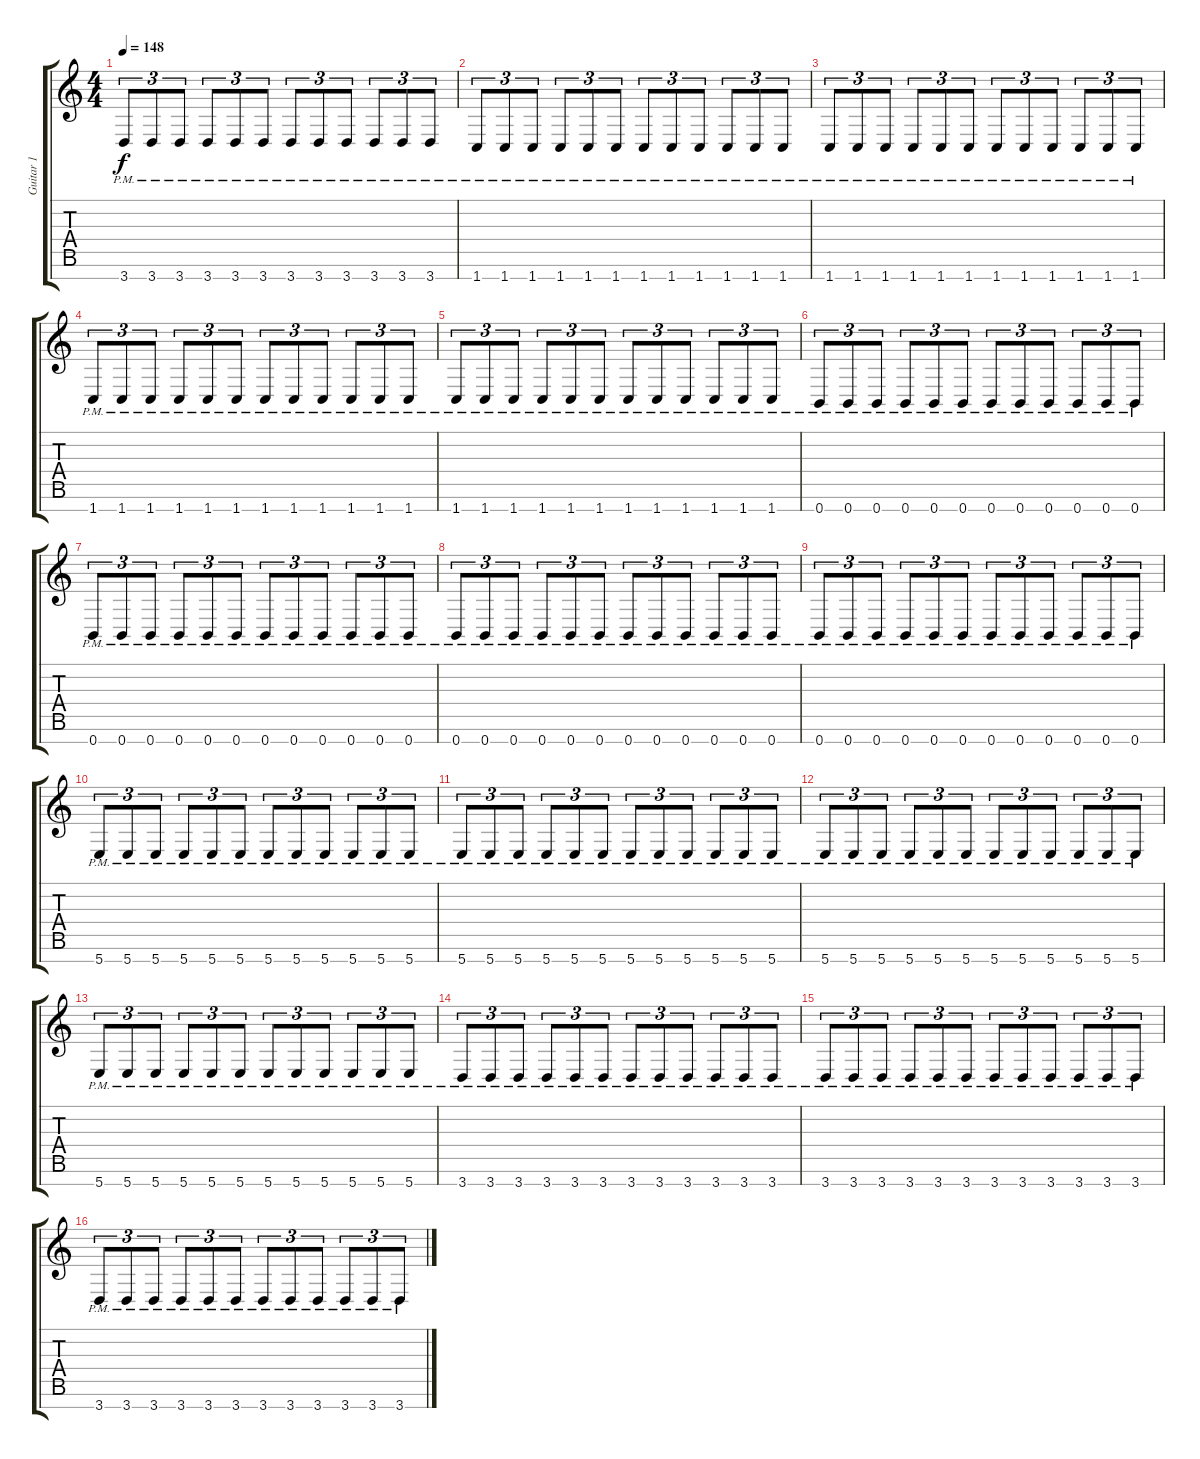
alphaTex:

\track ("Guitar 1" "Guitar 1") {instrument distortionguitar}
\staff {score tabs}
\tuning (E4 B3 G3 D3 A2 E2 B1) {hide}
\ts (4 4)
\tempo 148
\clef g2
\ks c
3.7{pm}.8{tu (3 2) dy f} 3.7{pm}.8{tu (3 2)} 3.7{pm}.8{tu (3 2)} 3.7{pm}.8{tu (3 2)} 3.7{pm}.8{tu (3 2)} 3.7{pm}.8{tu (3 2)} 3.7{pm}.8{tu (3 2)} 3.7{pm}.8{tu (3 2)} 3.7{pm}.8{tu (3 2)} 3.7{pm}.8{tu (3 2)} 3.7{pm}.8{tu (3 2)} 3.7{pm}.8{tu (3 2)} |
1.7{pm}.8{tu (3 2)} 1.7{pm}.8{tu (3 2)} 1.7{pm}.8{tu (3 2)} 1.7{pm}.8{tu (3 2)} 1.7{pm}.8{tu (3 2)} 1.7{pm}.8{tu (3 2)} 1.7{pm}.8{tu (3 2)} 1.7{pm}.8{tu (3 2)} 1.7{pm}.8{tu (3 2)} 1.7{pm}.8{tu (3 2)} 1.7{pm}.8{tu (3 2)} 1.7{pm}.8{tu (3 2)} |
1.7{pm}.8{tu (3 2)} 1.7{pm}.8{tu (3 2)} 1.7{pm}.8{tu (3 2)} 1.7{pm}.8{tu (3 2)} 1.7{pm}.8{tu (3 2)} 1.7{pm}.8{tu (3 2)} 1.7{pm}.8{tu (3 2)} 1.7{pm}.8{tu (3 2)} 1.7{pm}.8{tu (3 2)} 1.7{pm}.8{tu (3 2)} 1.7{pm}.8{tu (3 2)} 1.7{pm}.8{tu (3 2)} |
1.7{pm}.8{tu (3 2)} 1.7{pm}.8{tu (3 2)} 1.7{pm}.8{tu (3 2)} 1.7{pm}.8{tu (3 2)} 1.7{pm}.8{tu (3 2)} 1.7{pm}.8{tu (3 2)} 1.7{pm}.8{tu (3 2)} 1.7{pm}.8{tu (3 2)} 1.7{pm}.8{tu (3 2)} 1.7{pm}.8{tu (3 2)} 1.7{pm}.8{tu (3 2)} 1.7{pm}.8{tu (3 2)} |
1.7{pm}.8{tu (3 2)} 1.7{pm}.8{tu (3 2)} 1.7{pm}.8{tu (3 2)} 1.7{pm}.8{tu (3 2)} 1.7{pm}.8{tu (3 2)} 1.7{pm}.8{tu (3 2)} 1.7{pm}.8{tu (3 2)} 1.7{pm}.8{tu (3 2)} 1.7{pm}.8{tu (3 2)} 1.7{pm}.8{tu (3 2)} 1.7{pm}.8{tu (3 2)} 1.7{pm}.8{tu (3 2)} |
0.7{pm}.8{tu (3 2)} 0.7{pm}.8{tu (3 2)} 0.7{pm}.8{tu (3 2)} 0.7{pm}.8{tu (3 2)} 0.7{pm}.8{tu (3 2)} 0.7{pm}.8{tu (3 2)} 0.7{pm}.8{tu (3 2)} 0.7{pm}.8{tu (3 2)} 0.7{pm}.8{tu (3 2)} 0.7{pm}.8{tu (3 2)} 0.7{pm}.8{tu (3 2)} 0.7{pm}.8{tu (3 2)} |
0.7{pm}.8{tu (3 2)} 0.7{pm}.8{tu (3 2)} 0.7{pm}.8{tu (3 2)} 0.7{pm}.8{tu (3 2)} 0.7{pm}.8{tu (3 2)} 0.7{pm}.8{tu (3 2)} 0.7{pm}.8{tu (3 2)} 0.7{pm}.8{tu (3 2)} 0.7{pm}.8{tu (3 2)} 0.7{pm}.8{tu (3 2)} 0.7{pm}.8{tu (3 2)} 0.7{pm}.8{tu (3 2)} |
0.7{pm}.8{tu (3 2)} 0.7{pm}.8{tu (3 2)} 0.7{pm}.8{tu (3 2)} 0.7{pm}.8{tu (3 2)} 0.7{pm}.8{tu (3 2)} 0.7{pm}.8{tu (3 2)} 0.7{pm}.8{tu (3 2)} 0.7{pm}.8{tu (3 2)} 0.7{pm}.8{tu (3 2)} 0.7{pm}.8{tu (3 2)} 0.7{pm}.8{tu (3 2)} 0.7{pm}.8{tu (3 2)} |
0.7{pm}.8{tu (3 2)} 0.7{pm}.8{tu (3 2)} 0.7{pm}.8{tu (3 2)} 0.7{pm}.8{tu (3 2)} 0.7{pm}.8{tu (3 2)} 0.7{pm}.8{tu (3 2)} 0.7{pm}.8{tu (3 2)} 0.7{pm}.8{tu (3 2)} 0.7{pm}.8{tu (3 2)} 0.7{pm}.8{tu (3 2)} 0.7{pm}.8{tu (3 2)} 0.7{pm}.8{tu (3 2)} |
5.7{pm}.8{tu (3 2)} 5.7{pm}.8{tu (3 2)} 5.7{pm}.8{tu (3 2)} 5.7{pm}.8{tu (3 2)} 5.7{pm}.8{tu (3 2)} 5.7{pm}.8{tu (3 2)} 5.7{pm}.8{tu (3 2)} 5.7{pm}.8{tu (3 2)} 5.7{pm}.8{tu (3 2)} 5.7{pm}.8{tu (3 2)} 5.7{pm}.8{tu (3 2)} 5.7{pm}.8{tu (3 2)} |
5.7{pm}.8{tu (3 2)} 5.7{pm}.8{tu (3 2)} 5.7{pm}.8{tu (3 2)} 5.7{pm}.8{tu (3 2)} 5.7{pm}.8{tu (3 2)} 5.7{pm}.8{tu (3 2)} 5.7{pm}.8{tu (3 2)} 5.7{pm}.8{tu (3 2)} 5.7{pm}.8{tu (3 2)} 5.7{pm}.8{tu (3 2)} 5.7{pm}.8{tu (3 2)} 5.7{pm}.8{tu (3 2)} |
5.7{pm}.8{tu (3 2)} 5.7{pm}.8{tu (3 2)} 5.7{pm}.8{tu (3 2)} 5.7{pm}.8{tu (3 2)} 5.7{pm}.8{tu (3 2)} 5.7{pm}.8{tu (3 2)} 5.7{pm}.8{tu (3 2)} 5.7{pm}.8{tu (3 2)} 5.7{pm}.8{tu (3 2)} 5.7{pm}.8{tu (3 2)} 5.7{pm}.8{tu (3 2)} 5.7{pm}.8{tu (3 2)} |
5.7{pm}.8{tu (3 2)} 5.7{pm}.8{tu (3 2)} 5.7{pm}.8{tu (3 2)} 5.7{pm}.8{tu (3 2)} 5.7{pm}.8{tu (3 2)} 5.7{pm}.8{tu (3 2)} 5.7{pm}.8{tu (3 2)} 5.7{pm}.8{tu (3 2)} 5.7{pm}.8{tu (3 2)} 5.7{pm}.8{tu (3 2)} 5.7{pm}.8{tu (3 2)} 5.7{pm}.8{tu (3 2)} |
3.7{pm}.8{tu (3 2)} 3.7{pm}.8{tu (3 2)} 3.7{pm}.8{tu (3 2)} 3.7{pm}.8{tu (3 2)} 3.7{pm}.8{tu (3 2)} 3.7{pm}.8{tu (3 2)} 3.7{pm}.8{tu (3 2)} 3.7{pm}.8{tu (3 2)} 3.7{pm}.8{tu (3 2)} 3.7{pm}.8{tu (3 2)} 3.7{pm}.8{tu (3 2)} 3.7{pm}.8{tu (3 2)} |
3.7{pm}.8{tu (3 2)} 3.7{pm}.8{tu (3 2)} 3.7{pm}.8{tu (3 2)} 3.7{pm}.8{tu (3 2)} 3.7{pm}.8{tu (3 2)} 3.7{pm}.8{tu (3 2)} 3.7{pm}.8{tu (3 2)} 3.7{pm}.8{tu (3 2)} 3.7{pm}.8{tu (3 2)} 3.7{pm}.8{tu (3 2)} 3.7{pm}.8{tu (3 2)} 3.7{pm}.8{tu (3 2)} |
3.7{pm}.8{tu (3 2)} 3.7{pm}.8{tu (3 2)} 3.7{pm}.8{tu (3 2)} 3.7{pm}.8{tu (3 2)} 3.7{pm}.8{tu (3 2)} 3.7{pm}.8{tu (3 2)} 3.7{pm}.8{tu (3 2)} 3.7{pm}.8{tu (3 2)} 3.7{pm}.8{tu (3 2)} 3.7{pm}.8{tu (3 2)} 3.7{pm}.8{tu (3 2)} 3.7{pm}.8{tu (3 2)}
